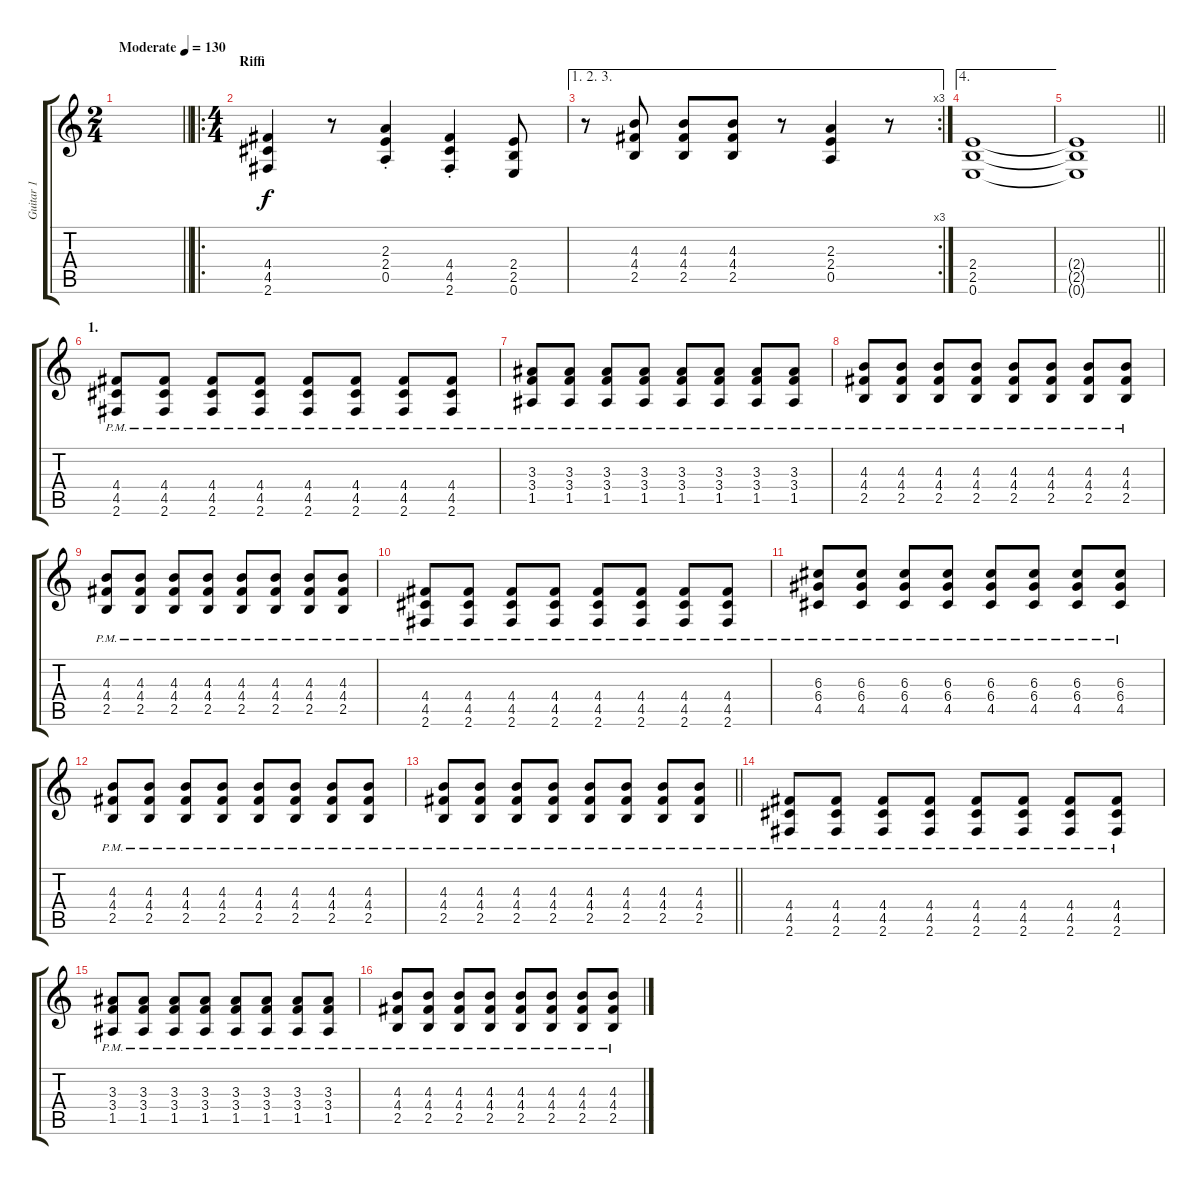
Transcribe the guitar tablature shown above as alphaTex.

\track ("Guitar 1" "Guitar 1") {instrument distortionguitar}
\staff {score tabs}
\tuning (E4 B3 G3 D3 A2 E2) {hide}
\ts (2 4)
\tempo (130 "Moderate")
\clef g2
\barLineRight lightlight
\ks c
|
\ro
\ts (4 4)
\section ("" "Riffi")
(4.4 4.5 2.6).4 r.8 (2.3{st} 2.4{st} 0.5{st}).4 (4.4{st} 4.5{st} 2.6{st}).4 (2.4 2.5 0.6).8 |
\ae (1 2 3)
\rc 3
r.8 (4.3 4.4 2.5).8 (4.3 4.4 2.5).8 (4.3 4.4 2.5).8 r.8 (2.3 2.4 0.5).4 r.8 |
\ae 4
(2.4 2.5 0.6).1 |
\barLineRight lightlight
(2.4{t} 2.5{t} 0.6{t}).1 |
\section ("" "1.")
(4.4{pm} 4.5{pm} 2.6{pm}).8 (4.4{pm} 4.5{pm} 2.6{pm}).8 (4.4{pm} 4.5{pm} 2.6{pm}).8 (4.4{pm} 4.5{pm} 2.6{pm}).8 (4.4{pm} 4.5{pm} 2.6{pm}).8 (4.4{pm} 4.5{pm} 2.6{pm}).8 (4.4{pm} 4.5{pm} 2.6{pm}).8 (4.4{pm} 4.5{pm} 2.6{pm}).8 |
(3.3{pm} 3.4{pm} 1.5{pm}).8 (3.3{pm} 3.4{pm} 1.5{pm}).8 (3.3{pm} 3.4{pm} 1.5{pm}).8 (3.3{pm} 3.4{pm} 1.5{pm}).8 (3.3{pm} 3.4{pm} 1.5{pm}).8 (3.3{pm} 3.4{pm} 1.5{pm}).8 (3.3{pm} 3.4{pm} 1.5{pm}).8 (3.3{pm} 3.4{pm} 1.5{pm}).8 |
(4.3{pm} 4.4{pm} 2.5{pm}).8 (4.3{pm} 4.4{pm} 2.5{pm}).8 (4.3{pm} 4.4{pm} 2.5{pm}).8 (4.3{pm} 4.4{pm} 2.5{pm}).8 (4.3{pm} 4.4{pm} 2.5{pm}).8 (4.3{pm} 4.4{pm} 2.5{pm}).8 (4.3{pm} 4.4{pm} 2.5{pm}).8 (4.3{pm} 4.4{pm} 2.5{pm}).8 |
(4.3{pm} 4.4{pm} 2.5{pm}).8 (4.3{pm} 4.4{pm} 2.5{pm}).8 (4.3{pm} 4.4{pm} 2.5{pm}).8 (4.3{pm} 4.4{pm} 2.5{pm}).8 (4.3{pm} 4.4{pm} 2.5{pm}).8 (4.3{pm} 4.4{pm} 2.5{pm}).8 (4.3{pm} 4.4{pm} 2.5{pm}).8 (4.3{pm} 4.4{pm} 2.5{pm}).8 |
(4.4 4.5 2.6{pm}).8 (4.4 4.5 2.6{pm}).8 (4.4 4.5 2.6{pm}).8 (4.4 4.5 2.6{pm}).8 (4.4 4.5 2.6{pm}).8 (4.4 4.5 2.6{pm}).8 (4.4 4.5 2.6{pm}).8 (4.4 4.5 2.6{pm}).8 |
(6.3{pm} 6.4{pm} 4.5{pm}).8 (6.3{pm} 6.4{pm} 4.5{pm}).8 (6.3{pm} 6.4{pm} 4.5{pm}).8 (6.3{pm} 6.4{pm} 4.5{pm}).8 (6.3{pm} 6.4{pm} 4.5{pm}).8 (6.3{pm} 6.4{pm} 4.5{pm}).8 (6.3{pm} 6.4{pm} 4.5{pm}).8 (6.3{pm} 6.4{pm} 4.5{pm}).8 |
(4.3{pm} 4.4{pm} 2.5{pm}).8 (4.3{pm} 4.4{pm} 2.5{pm}).8 (4.3{pm} 4.4{pm} 2.5{pm}).8 (4.3{pm} 4.4{pm} 2.5{pm}).8 (4.3{pm} 4.4{pm} 2.5{pm}).8 (4.3{pm} 4.4{pm} 2.5{pm}).8 (4.3{pm} 4.4{pm} 2.5{pm}).8 (4.3{pm} 4.4{pm} 2.5{pm}).8 |
\barLineRight lightlight
(4.3{pm} 4.4{pm} 2.5{pm}).8 (4.3{pm} 4.4{pm} 2.5{pm}).8 (4.3{pm} 4.4{pm} 2.5{pm}).8 (4.3{pm} 4.4{pm} 2.5{pm}).8 (4.3{pm} 4.4{pm} 2.5{pm}).8 (4.3{pm} 4.4{pm} 2.5{pm}).8 (4.3{pm} 4.4{pm} 2.5{pm}).8 (4.3{pm} 4.4{pm} 2.5{pm}).8 |
(4.4{pm} 4.5{pm} 2.6{pm}).8 (4.4{pm} 4.5{pm} 2.6{pm}).8 (4.4{pm} 4.5{pm} 2.6{pm}).8 (4.4{pm} 4.5{pm} 2.6{pm}).8 (4.4{pm} 4.5{pm} 2.6{pm}).8 (4.4{pm} 4.5{pm} 2.6{pm}).8 (4.4{pm} 4.5{pm} 2.6{pm}).8 (4.4{pm} 4.5{pm} 2.6{pm}).8 |
(3.3{pm} 3.4{pm} 1.5{pm}).8 (3.3{pm} 3.4{pm} 1.5{pm}).8 (3.3{pm} 3.4{pm} 1.5{pm}).8 (3.3{pm} 3.4{pm} 1.5{pm}).8 (3.3{pm} 3.4{pm} 1.5{pm}).8 (3.3{pm} 3.4{pm} 1.5{pm}).8 (3.3{pm} 3.4{pm} 1.5{pm}).8 (3.3{pm} 3.4{pm} 1.5{pm}).8 |
(4.3{pm} 4.4{pm} 2.5{pm}).8 (4.3{pm} 4.4{pm} 2.5{pm}).8 (4.3{pm} 4.4{pm} 2.5{pm}).8 (4.3{pm} 4.4{pm} 2.5{pm}).8 (4.3{pm} 4.4{pm} 2.5{pm}).8 (4.3{pm} 4.4{pm} 2.5{pm}).8 (4.3{pm} 4.4{pm} 2.5{pm}).8 (4.3{pm} 4.4{pm} 2.5{pm}).8
